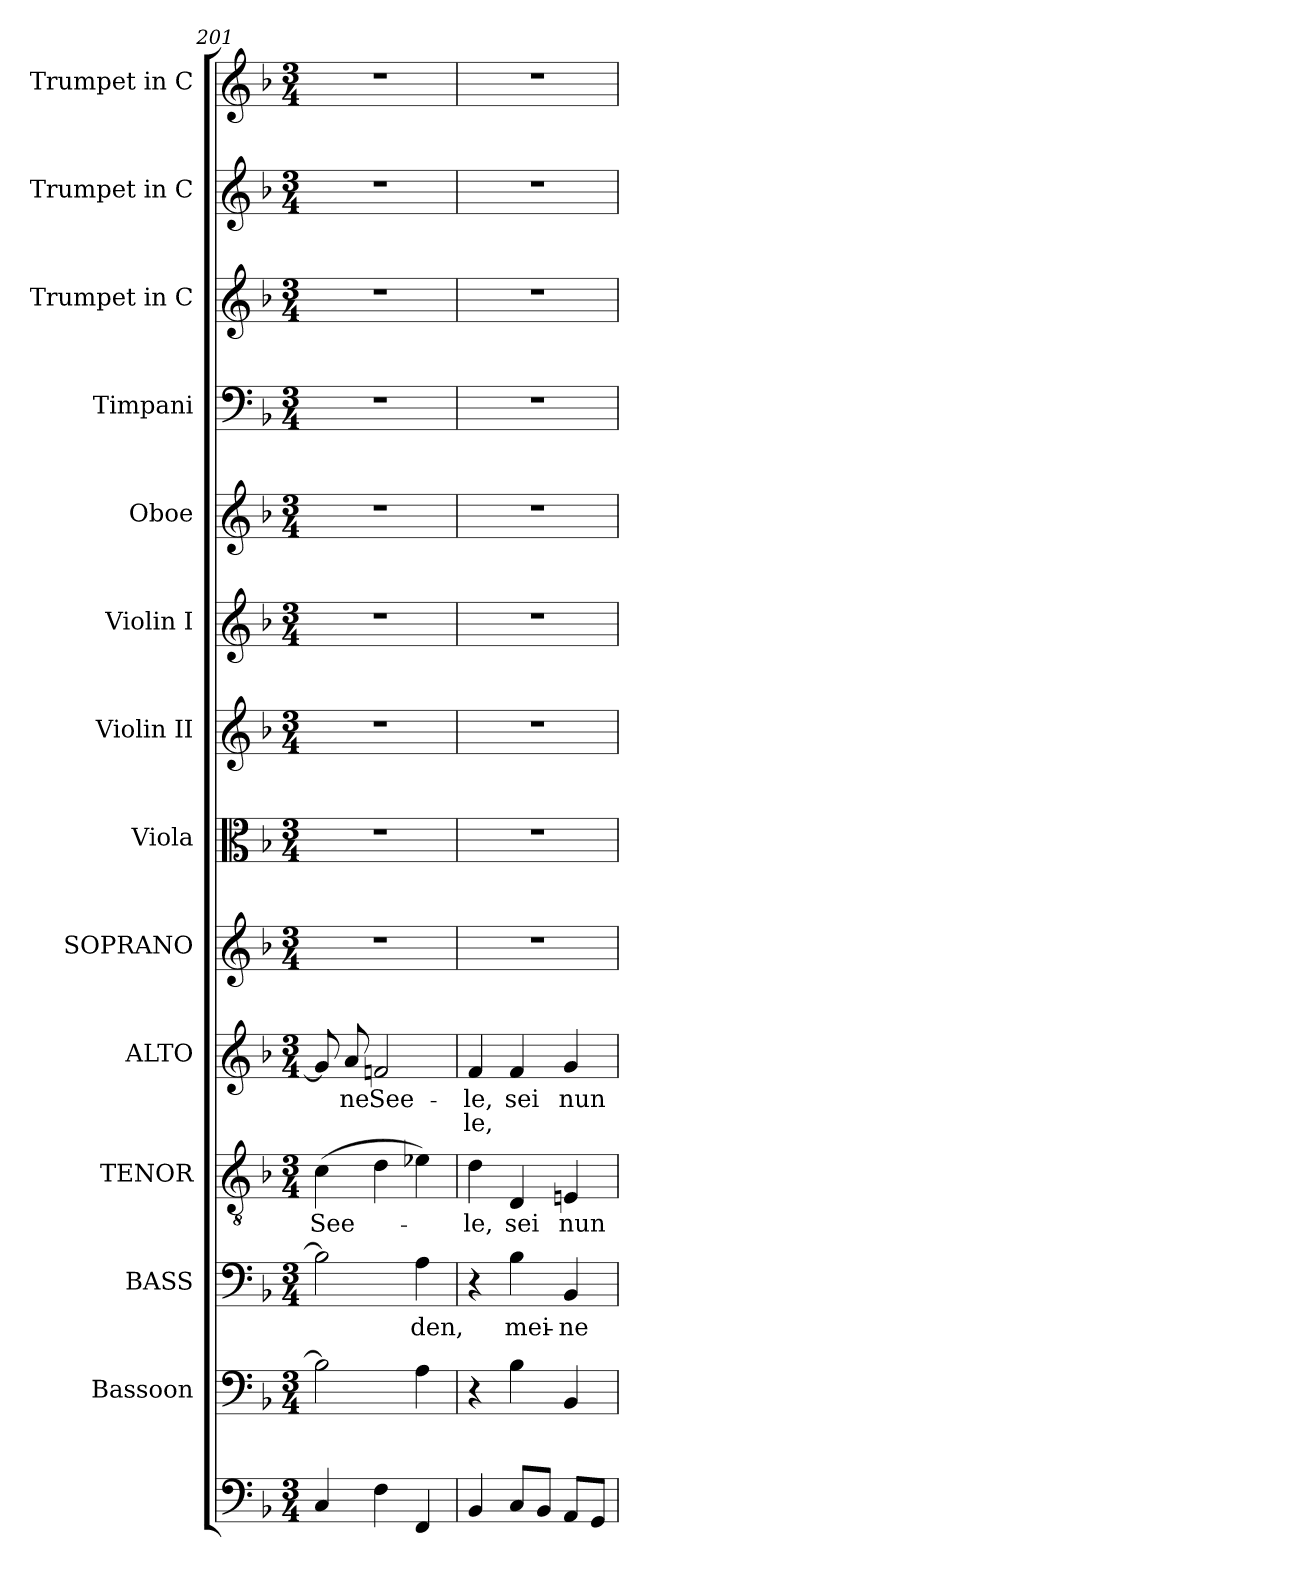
**kern	**kern	**kern	**text	**kern	**text	**kern	**text	**text	**kern	**kern	**kern	**kern	**kern	**kern	**kern	**kern	**kern
*part14	*part13	*part12	*part12	*part11	*part11	*part10	*part10	*part10	*part9	*part8	*part7	*part6	*part5	*part4	*part3	*part2	*part1
*staff14	*staff13	*staff12	*staff12	*staff11	*staff11	*staff10	*staff10	*staff10	*staff9	*staff8	*staff7	*staff6	*staff5	*staff4	*staff3	*staff2	*staff1
*	*I"Bassoon	*I"BASS	*	*I"TENOR	*	*I"ALTO	*	*	*I"SOPRANO	*I"Viola	*I"Violin II	*I"Violin I	*I"Oboe	*I"Timpani	*I"Trumpet in C	*I"Trumpet in C	*I"Trumpet in C
*	*	*	*	*	*	*I'Alto	*	*	*I'Soprano	*I'Viola	*I'Violin II	*I'Violin I	*I'Oboe	*I'Timp.	*	*	*
*clefF4	*clefF4	*clefF4	*	*clefGv2	*	*clefG2	*	*	*clefG2	*clefC3	*clefG2	*clefG2	*clefG2	*clefF4	*clefG2	*clefG2	*clefG2
*	*	*	*	*ITrd7c12	*	*	*	*	*	*	*	*	*	*	*	*	*
*k[b-]	*k[b-]	*k[b-]	*	*k[b-]	*	*k[b-]	*	*	*k[b-]	*k[b-]	*k[b-]	*k[b-]	*k[b-]	*k[b-]	*k[b-]	*k[b-]	*k[b-]
*F:	*F:	*F:	*	*F:	*	*F:	*	*	*F:	*F:	*F:	*F:	*F:	*F:	*F:	*F:	*F:
*M3/4	*M3/4	*M3/4	*	*M3/4	*	*M3/4	*	*	*M3/4	*M3/4	*M3/4	*M3/4	*M3/4	*M3/4	*M3/4	*M3/4	*M3/4
=201	=201	=201	=201	=201	=201	=201	=201	=201	=201	=201	=201	=201	=201	=201	=201	=201	=201
!	!	!	!	!	!LO:LY:b:color=#000000	!	!	!	!LO:N:vis=1	!LO:N:vis=1	!LO:N:vis=1	!LO:N:vis=1	!LO:N:vis=1	!LO:N:vis=1	!LO:N:vis=1	!LO:N:vis=1	!LO:N:vis=1
4Ci/	2B-i\]	2B-i\]	.	(4Ci\	See-	8gi/]	.	.	2.r	2.r	2.r	2.r	2.r	2.r	2.r	2.r	2.r
!	!	!	!	!	!	!	!LO:LY:b:color=#000000	!	!	!	!	!	!	!	!	!	!
.	.	.	.	.	.	8ai/	-ne	.	.	.	.	.	.	.	.	.	.
!	!	!	!	!	!	!	!LO:LY:b:color=#000000	!	!	!	!	!	!	!	!	!	!
4Fi\	.	.	.	4Di\	.	2fni/	See-	.	.	.	.	.	.	.	.	.	.
!	!	!	!LO:LY:b:color=#000000	!	!	!	!	!	!	!	!	!	!	!	!	!	!
4FFi/	4Ai\	4Ai\	-den,	4E-Xi\)	.	.	.	.	.	.	.	.	.	.	.	.	.
=202	=202	=202	=202	=202	=202	=202	=202	=202	=202	=202	=202	=202	=202	=202	=202	=202	=202
!	!	!	!	!	!LO:LY:b:color=#000000	!	!	!	!	!	!	!	!	!	!	!	!
!	!	!	!	!	!	!	!LO:LY:b:color=#000000	!LO:LY:b:color=#000000	!LO:N:vis=1	!LO:N:vis=1	!LO:N:vis=1	!LO:N:vis=1	!LO:N:vis=1	!LO:N:vis=1	!LO:N:vis=1	!LO:N:vis=1	!LO:N:vis=1
4BB-i/	4r	4r	.	4Di\	-le,	4fi/	-le,	le,	2.r	2.r	2.r	2.r	2.r	2.r	2.r	2.r	2.r
!	!	!	!LO:LY:b:color=#000000	!	!	!	!	!	!	!	!	!	!	!	!	!	!
!	!	!	!	!	!LO:LY:b:color=#000000	!	!	!	!	!	!	!	!	!	!	!	!
!	!	!	!	!	!	!	!LO:LY:b:color=#000000	!	!	!	!	!	!	!	!	!	!
8Ci/L	4B-i\	4B-i\	mei-	4DDi/	sei	4fi/	sei	.	.	.	.	.	.	.	.	.	.
8BB-i/J	.	.	.	.	.	.	.	.	.	.	.	.	.	.	.	.	.
!	!	!	!LO:LY:b:color=#000000	!	!	!	!	!	!	!	!	!	!	!	!	!	!
!	!	!	!	!	!LO:LY:b:color=#000000	!	!	!	!	!	!	!	!	!	!	!	!
!	!	!	!	!	!	!	!LO:LY:b:color=#000000	!	!	!	!	!	!	!	!	!	!
8AAi/L	4BB-i/	4BB-i/	-ne	4EEni/	nun	4gi/	nun	.	.	.	.	.	.	.	.	.	.
8GGi/J	.	.	.	.	.	.	.	.	.	.	.	.	.	.	.	.	.
=	=	=	=	=	=	=	=	=	=	=	=	=	=	=	=	=	=
*-	*-	*-	*-	*-	*-	*-	*-	*-	*-	*-	*-	*-	*-	*-	*-	*-	*-
